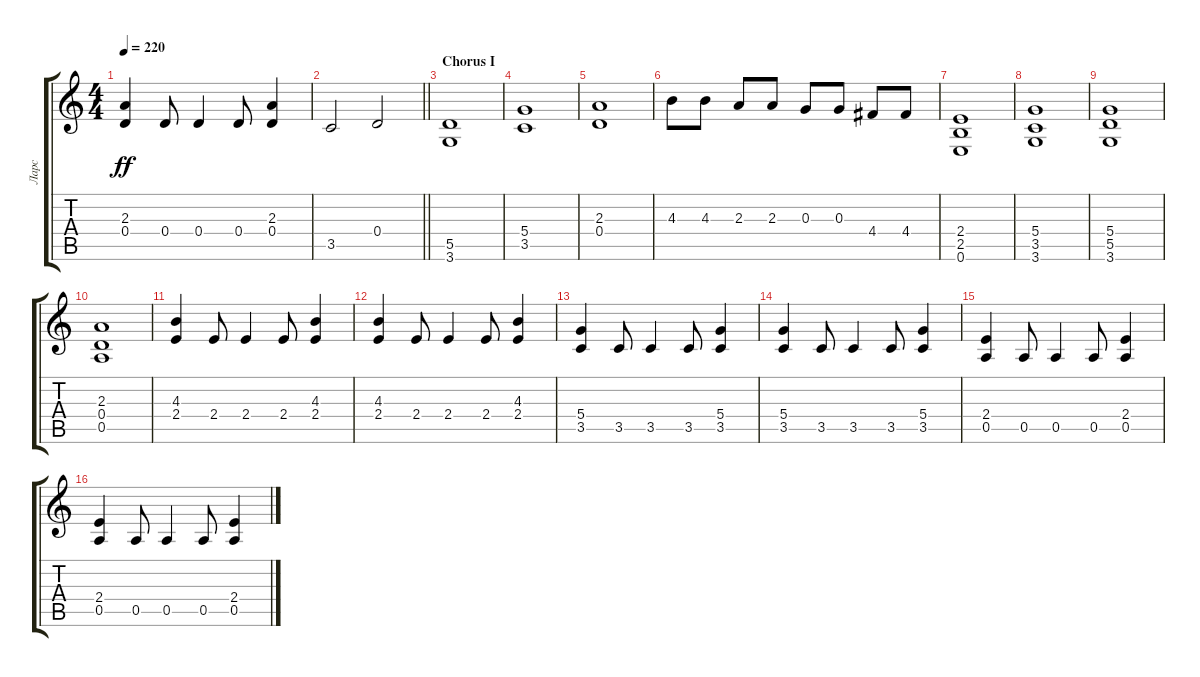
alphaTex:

\track ("Ларс" "Ларс") {instrument distortionguitar}
\staff {score tabs}
\tuning (E4 B3 G3 D3 A2 E2) {hide}
\ts (4 4)
\tempo 220
\clef g2
\ks c
(2.3 0.4).4{dy ff} 0.4.8 0.4.4 0.4.8 (2.3 0.4).4 |
\barLineRight lightlight
3.5.2 0.4.2 |
\section ("" "Chorus I")
(5.5 3.6).1 |
(5.4 3.5).1 |
(2.3 0.4).1 |
4.3.8 4.3.8 2.3.8 2.3.8 0.3.8 0.3.8 4.4.8 4.4.8 |
(2.4 2.5 0.6).1 |
(5.4 3.5 3.6).1 |
(5.4 5.5 3.6).1 |
(2.3 0.4 0.5).1 |
(4.3 2.4).4 2.4.8 2.4.4 2.4.8 (4.3 2.4).4 |
(4.3 2.4).4 2.4.8 2.4.4 2.4.8 (4.3 2.4).4 |
(5.4 3.5).4 3.5.8 3.5.4 3.5.8 (5.4 3.5).4 |
(5.4 3.5).4 3.5.8 3.5.4 3.5.8 (5.4 3.5).4 |
(2.4 0.5).4 0.5.8 0.5.4 0.5.8 (2.4 0.5).4 |
(2.4 0.5).4 0.5.8 0.5.4 0.5.8 (2.4 0.5).4
